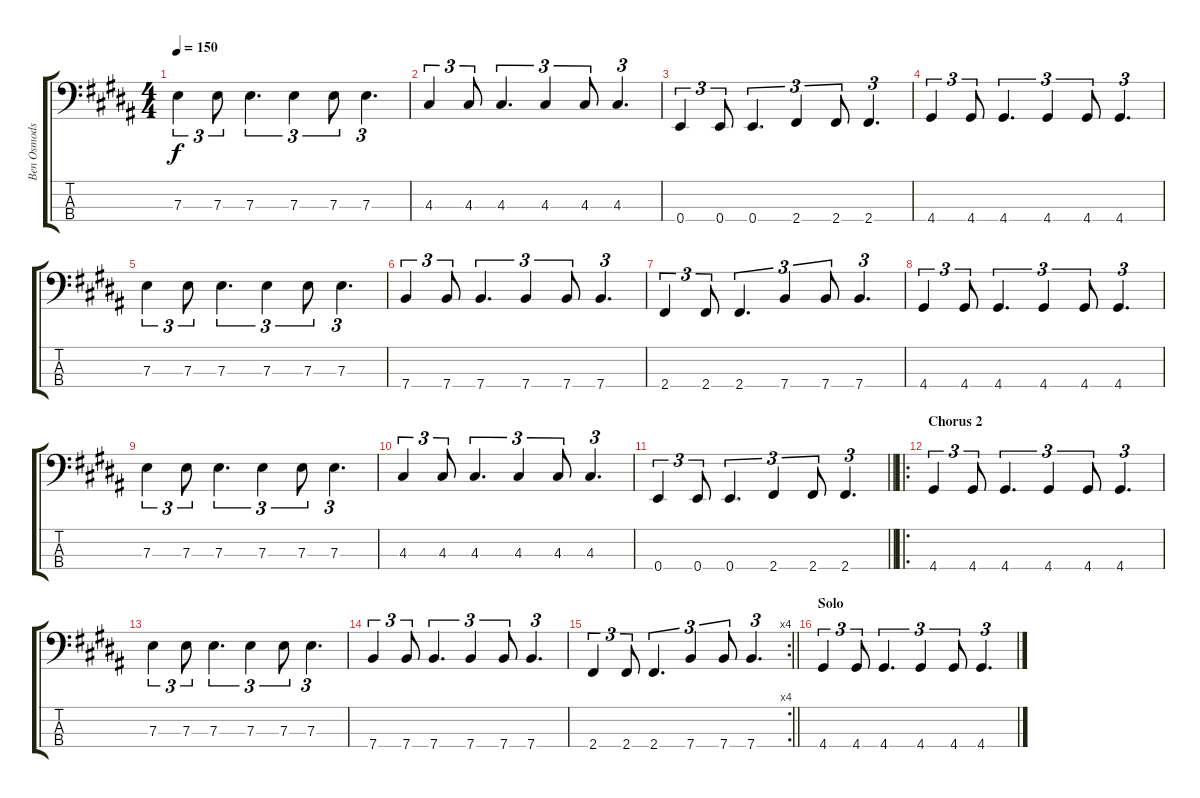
\track ("Ben Osmodson - Bass" "Ben Osmods") {instrument electricbassfinger}
\staff {score tabs}
\tuning (G2 D2 A1 E1) {hide}
\ts (4 4)
\tempo 150
\clef f4
\ks g#minor
7.3.4{tu (3 2) dy f} 7.3.8{tu (3 2)} 7.3.4{d tu (3 2)} 7.3.4{tu (3 2)} 7.3.8{tu (3 2)} 7.3.4{d tu (3 2)} |
4.3.4{tu (3 2)} 4.3.8{tu (3 2)} 4.3.4{d tu (3 2)} 4.3.4{tu (3 2)} 4.3.8{tu (3 2)} 4.3.4{d tu (3 2)} |
0.4.4{tu (3 2)} 0.4.8{tu (3 2)} 0.4.4{d tu (3 2)} 2.4.4{tu (3 2)} 2.4.8{tu (3 2)} 2.4.4{d tu (3 2)} |
4.4.4{tu (3 2)} 4.4.8{tu (3 2)} 4.4.4{d tu (3 2)} 4.4.4{tu (3 2)} 4.4.8{tu (3 2)} 4.4.4{d tu (3 2)} |
7.3.4{tu (3 2)} 7.3.8{tu (3 2)} 7.3.4{d tu (3 2)} 7.3.4{tu (3 2)} 7.3.8{tu (3 2)} 7.3.4{d tu (3 2)} |
7.4.4{tu (3 2)} 7.4.8{tu (3 2)} 7.4.4{d tu (3 2)} 7.4.4{tu (3 2)} 7.4.8{tu (3 2)} 7.4.4{d tu (3 2)} |
2.4.4{tu (3 2)} 2.4.8{tu (3 2)} 2.4.4{d tu (3 2)} 7.4.4{tu (3 2)} 7.4.8{tu (3 2)} 7.4.4{d tu (3 2)} |
4.4.4{tu (3 2)} 4.4.8{tu (3 2)} 4.4.4{d tu (3 2)} 4.4.4{tu (3 2)} 4.4.8{tu (3 2)} 4.4.4{d tu (3 2)} |
7.3.4{tu (3 2)} 7.3.8{tu (3 2)} 7.3.4{d tu (3 2)} 7.3.4{tu (3 2)} 7.3.8{tu (3 2)} 7.3.4{d tu (3 2)} |
4.3.4{tu (3 2)} 4.3.8{tu (3 2)} 4.3.4{d tu (3 2)} 4.3.4{tu (3 2)} 4.3.8{tu (3 2)} 4.3.4{d tu (3 2)} |
\barLineRight lightlight
0.4.4{tu (3 2)} 0.4.8{tu (3 2)} 0.4.4{d tu (3 2)} 2.4.4{tu (3 2)} 2.4.8{tu (3 2)} 2.4.4{d tu (3 2)} |
\ro
\section ("" "Chorus 2")
4.4.4{tu (3 2)} 4.4.8{tu (3 2)} 4.4.4{d tu (3 2)} 4.4.4{tu (3 2)} 4.4.8{tu (3 2)} 4.4.4{d tu (3 2)} |
7.3.4{tu (3 2)} 7.3.8{tu (3 2)} 7.3.4{d tu (3 2)} 7.3.4{tu (3 2)} 7.3.8{tu (3 2)} 7.3.4{d tu (3 2)} |
7.4.4{tu (3 2)} 7.4.8{tu (3 2)} 7.4.4{d tu (3 2)} 7.4.4{tu (3 2)} 7.4.8{tu (3 2)} 7.4.4{d tu (3 2)} |
\rc 4
\barLineRight lightlight
2.4.4{tu (3 2)} 2.4.8{tu (3 2)} 2.4.4{d tu (3 2)} 7.4.4{tu (3 2)} 7.4.8{tu (3 2)} 7.4.4{d tu (3 2)} |
\section ("" "Solo")
4.4.4{tu (3 2)} 4.4.8{tu (3 2)} 4.4.4{d tu (3 2)} 4.4.4{tu (3 2)} 4.4.8{tu (3 2)} 4.4.4{d tu (3 2)}
